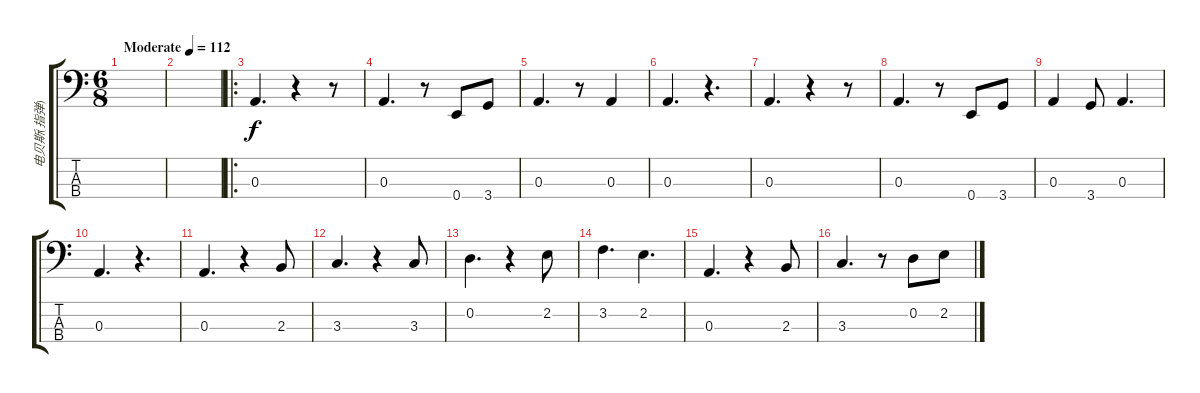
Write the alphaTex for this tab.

\track ("电贝斯(指弹)" "电贝斯(指弹)") {instrument electricbassfinger}
\staff {score tabs}
\tuning (G2 D2 A1 E1) {hide}
\ts (6 8)
\tempo (112 "Moderate")
\clef f4
\ks c
|
|
\ro
0.3.4{d} r.4 r.8 |
0.3.4{d} r.8 0.4.8 3.4.8 |
0.3.4{d} r.8 0.3.4 |
0.3.4{d} r.4{d} |
0.3.4{d} r.4 r.8 |
0.3.4{d} r.8 0.4.8 3.4.8 |
0.3.4 3.4.8 0.3.4{d} |
0.3.4{d} r.4{d} |
0.3.4{d} r.4 2.3.8 |
3.3.4{d} r.4 3.3.8 |
0.2.4{d} r.4 2.2.8 |
3.2.4{d} 2.2.4{d} |
0.3.4{d} r.4 2.3.8 |
3.3.4{d} r.8 0.2.8 2.2.8
